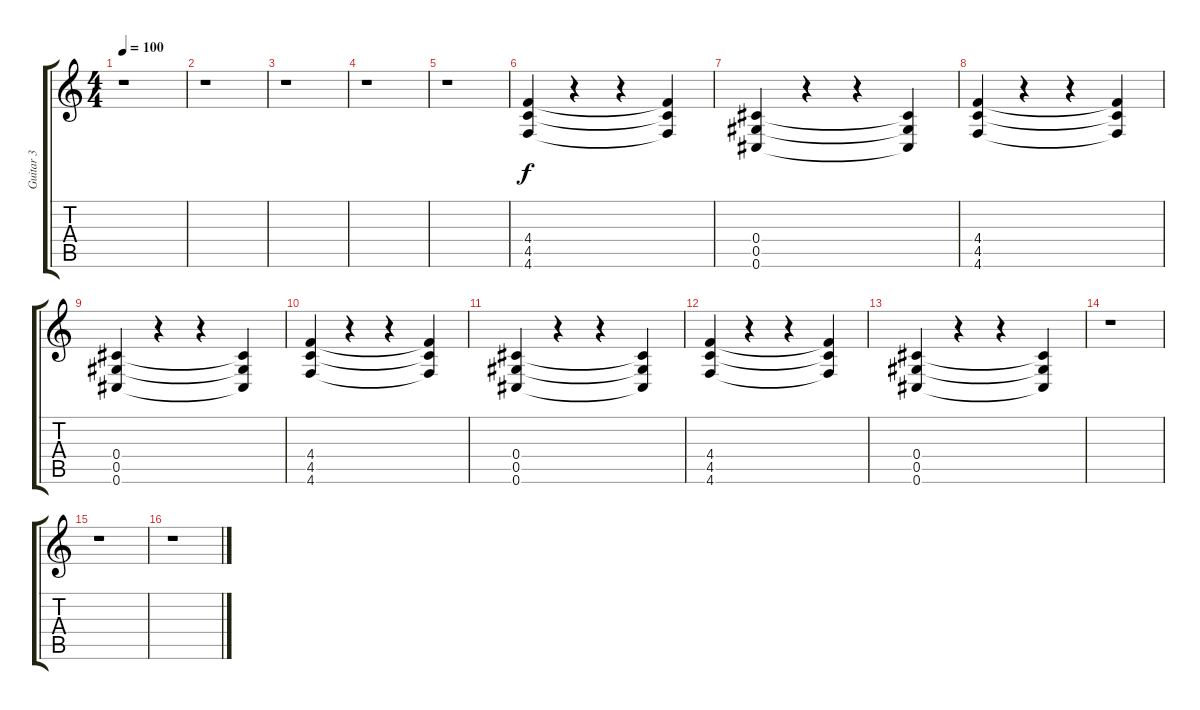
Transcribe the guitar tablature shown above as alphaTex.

\track ("Guitar 3" "Guitar 3") {instrument distortionguitar}
\staff {score tabs}
\tuning (Eb4 Bb3 Gb3 Db3 Ab2 Db2) {hide}
\ts (4 4)
\tempo 100
\clef g2
\ks c
r.1{dy f} |
r.1 |
r.1 |
r.1 |
r.1 |
(4.4 4.5 4.6).4 r.4 r.4 (4.4{t} 4.5{t} 4.6{t}).4 |
(0.4 0.5 0.6).4 r.4 r.4 (0.4{t} 0.5{t} 0.6{t}).4 |
(4.4 4.5 4.6).4 r.4 r.4 (4.4{t} 4.5{t} 4.6{t}).4 |
(0.4 0.5 0.6).4 r.4 r.4 (0.4{t} 0.5{t} 0.6{t}).4 |
(4.4 4.5 4.6).4 r.4 r.4 (4.4{t} 4.5{t} 4.6{t}).4 |
(0.4 0.5 0.6).4 r.4 r.4 (0.4{t} 0.5{t} 0.6{t}).4 |
(4.4 4.5 4.6).4 r.4 r.4 (4.4{t} 4.5{t} 4.6{t}).4 |
(0.4 0.5 0.6).4 r.4 r.4 (0.4{t} 0.5{t} 0.6{t}).4 |
r.1 |
r.1 |
r.1
